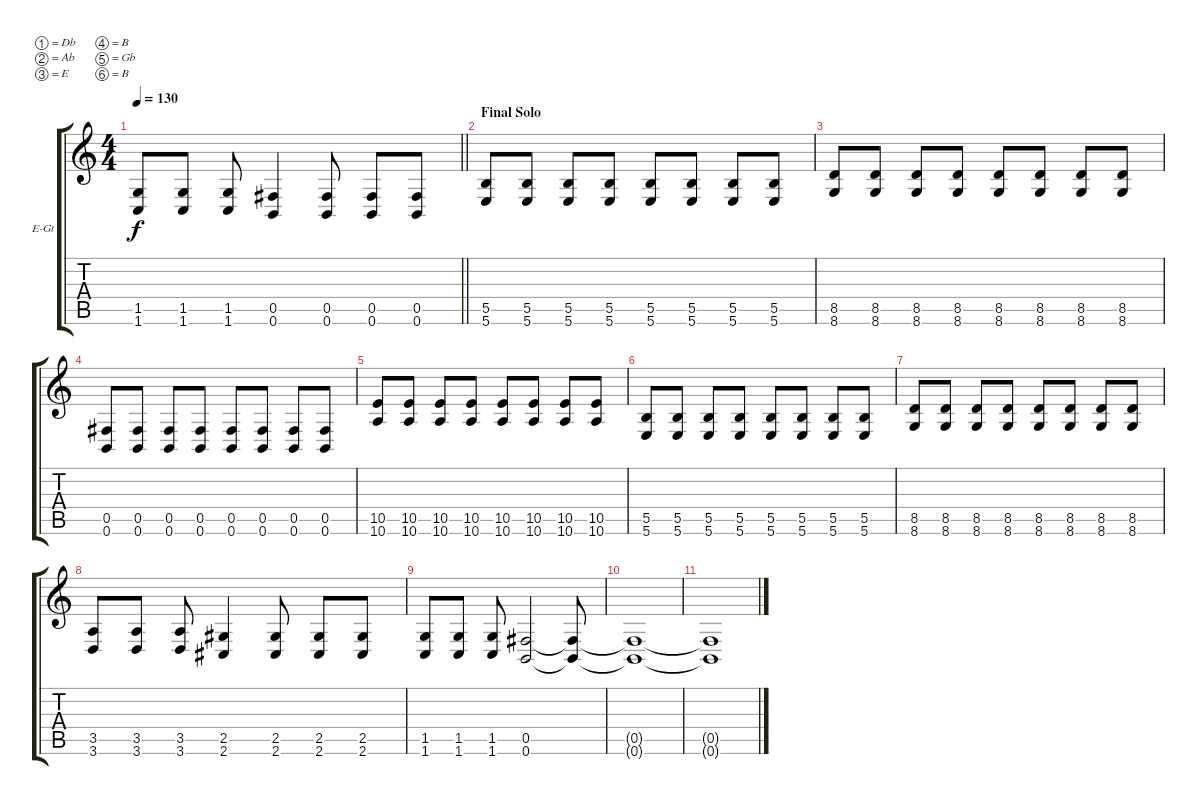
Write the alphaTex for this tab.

\bracketExtendMode groupsimilarinstruments
\firstSystemTrackNameOrientation horizontal
\otherSystemsTrackNameOrientation horizontal
\track ("James Root" "E-Gt") {instrument overdrivenguitar}
\staff {score tabs}
\tuning (Db4 Ab3 E3 B2 Gb2 B1)
\ts (4 4)
\tempo 130
\clef g2
\barLineRight lightlight
\ks c
(1.5 1.6).8{dy f} (1.5 1.6).8 (1.5 1.6).8 (0.5 0.6).4 (0.5 0.6).8 (0.5 0.6).8 (0.5 0.6).8 |
\section ("" "Final Solo")
(5.5 5.6).8 (5.5 5.6).8 (5.5 5.6).8 (5.5 5.6).8 (5.5 5.6).8 (5.5 5.6).8 (5.5 5.6).8 (5.5 5.6).8 |
(8.5 8.6).8 (8.5 8.6).8 (8.5 8.6).8 (8.5 8.6).8 (8.5 8.6).8 (8.5 8.6).8 (8.5 8.6).8 (8.5 8.6).8 |
(0.5 0.6).8 (0.5 0.6).8 (0.5 0.6).8 (0.5 0.6).8 (0.5 0.6).8 (0.5 0.6).8 (0.5 0.6).8 (0.5 0.6).8 |
(10.5 10.6).8 (10.5 10.6).8 (10.5 10.6).8 (10.5 10.6).8 (10.5 10.6).8 (10.5 10.6).8 (10.5 10.6).8 (10.5 10.6).8 |
(5.5 5.6).8 (5.5 5.6).8 (5.5 5.6).8 (5.5 5.6).8 (5.5 5.6).8 (5.5 5.6).8 (5.5 5.6).8 (5.5 5.6).8 |
(8.5 8.6).8 (8.5 8.6).8 (8.5 8.6).8 (8.5 8.6).8 (8.5 8.6).8 (8.5 8.6).8 (8.5 8.6).8 (8.5 8.6).8 |
(3.5 3.6).8 (3.5 3.6).8 (3.5 3.6).8 (2.5 2.6).4 (2.5 2.6).8 (2.5 2.6).8 (2.5 2.6).8 |
(1.5 1.6).8 (1.5 1.6).8 (1.5 1.6).8 (0.5 0.6).2 (0.5{t} 0.6{t}).8 |
(0.5{t} 0.6{t}).1 |
(0.5{t} 0.6{t}).1
